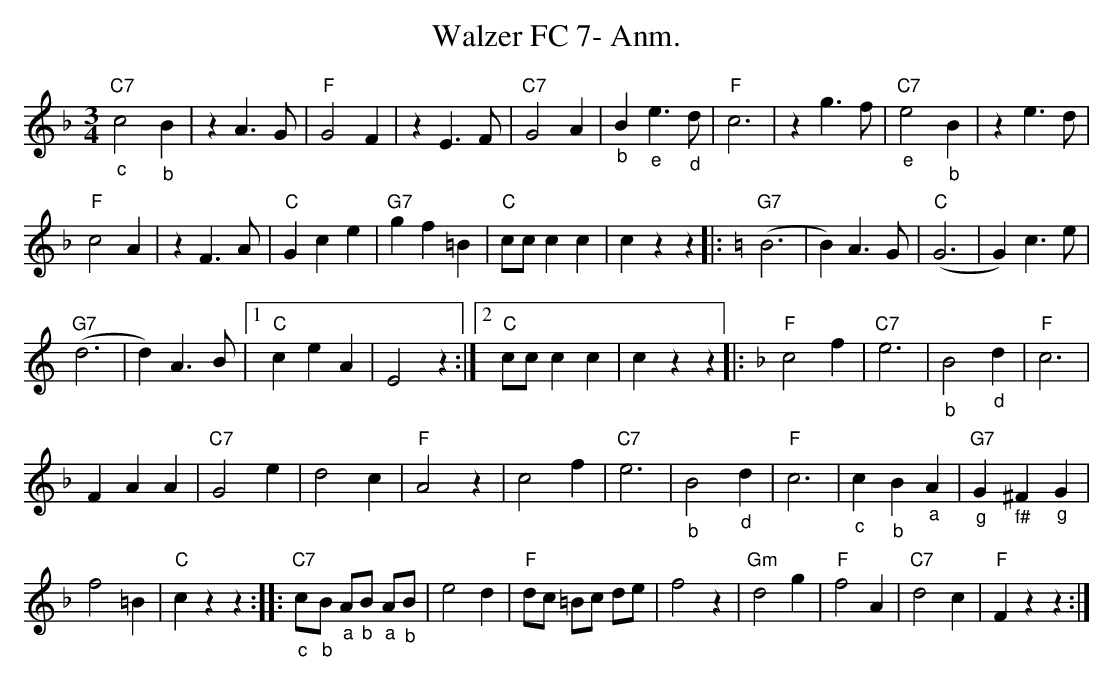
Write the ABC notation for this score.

X:1
T:Walzer FC 7- Anm.
M:3/4
L:1/4
K:Fmaj
"C7""_c"c2"_b"B | z A>G | "F"G2F | z E>F | "C7"G2A | "_b"B "_e"e>"_d"d | "F"c3 | z g>f | "C7""_e"e2"_b"B | z e>d |
"F"c2A | z F>A | "C"Gce | "G7"gf =B | "C"c/2c/2 cc | c zz |: [K:Cmaj] "G7"(B3 | B) A>G | "C"(G3 | G) c>e |
"G7"(d3 | d) A>""B |1 "C"ceA | E2z :|2 "C"c/2c/2 cc | c zz |: [K:Fmaj] "F"c2f | "C7"e3 | "_b"B2"_d"d | "F"c3 |
FAA | "C7"G2e | d2c | "F"A2z | c2f | "C7"e3 | "_b"B2"_d"d | "F"c3 | "_c"c"_b"B"_a"A | "G7""_g"G"_f#"^F"_g"G |
f2 =B | "C"c zz :: "C7""_c"c/2"_b"B/2 "_a"A/2"_b"B/2 "_a"A/2"_b"B/2 | e2d | "F"d/2c/2 =B/2c/2 d/2e/2 | f2z | "Gm"d2g | "F"f2A | "C7"d2c | "F"F zz :|
